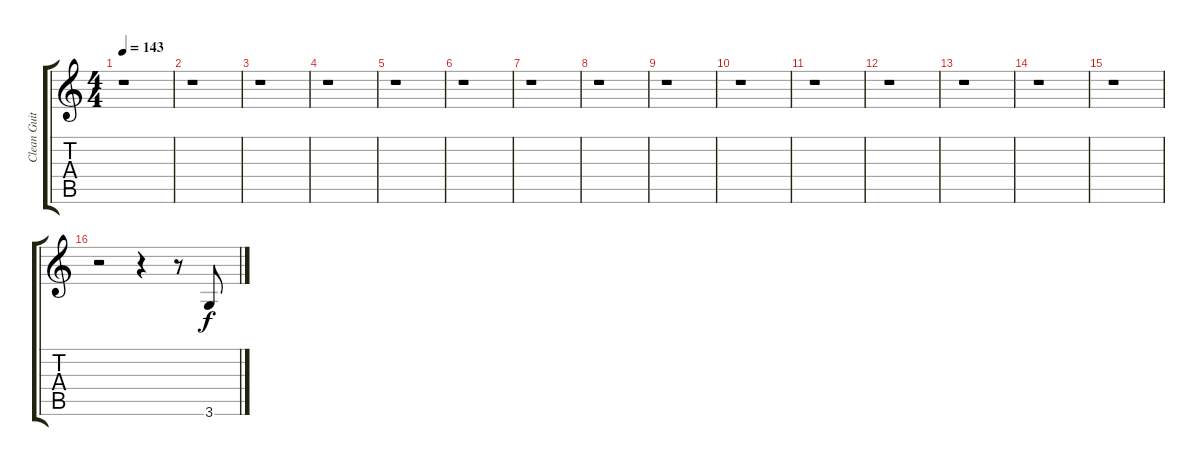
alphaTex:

\track ("Clean Guitar" "Clean Guit") {instrument electricguitarclean}
\staff {score tabs}
\tuning (E4 B3 G3 D3 A2 E2) {hide}
\ts (4 4)
\tempo 143
\clef g2
\ks c
r.1{dy f} |
r.1 |
r.1 |
r.1 |
r.1 |
r.1 |
r.1 |
r.1 |
r.1 |
r.1 |
r.1 |
r.1 |
r.1 |
r.1 |
r.1 |
r.2 r.4 r.8 3.6.8
